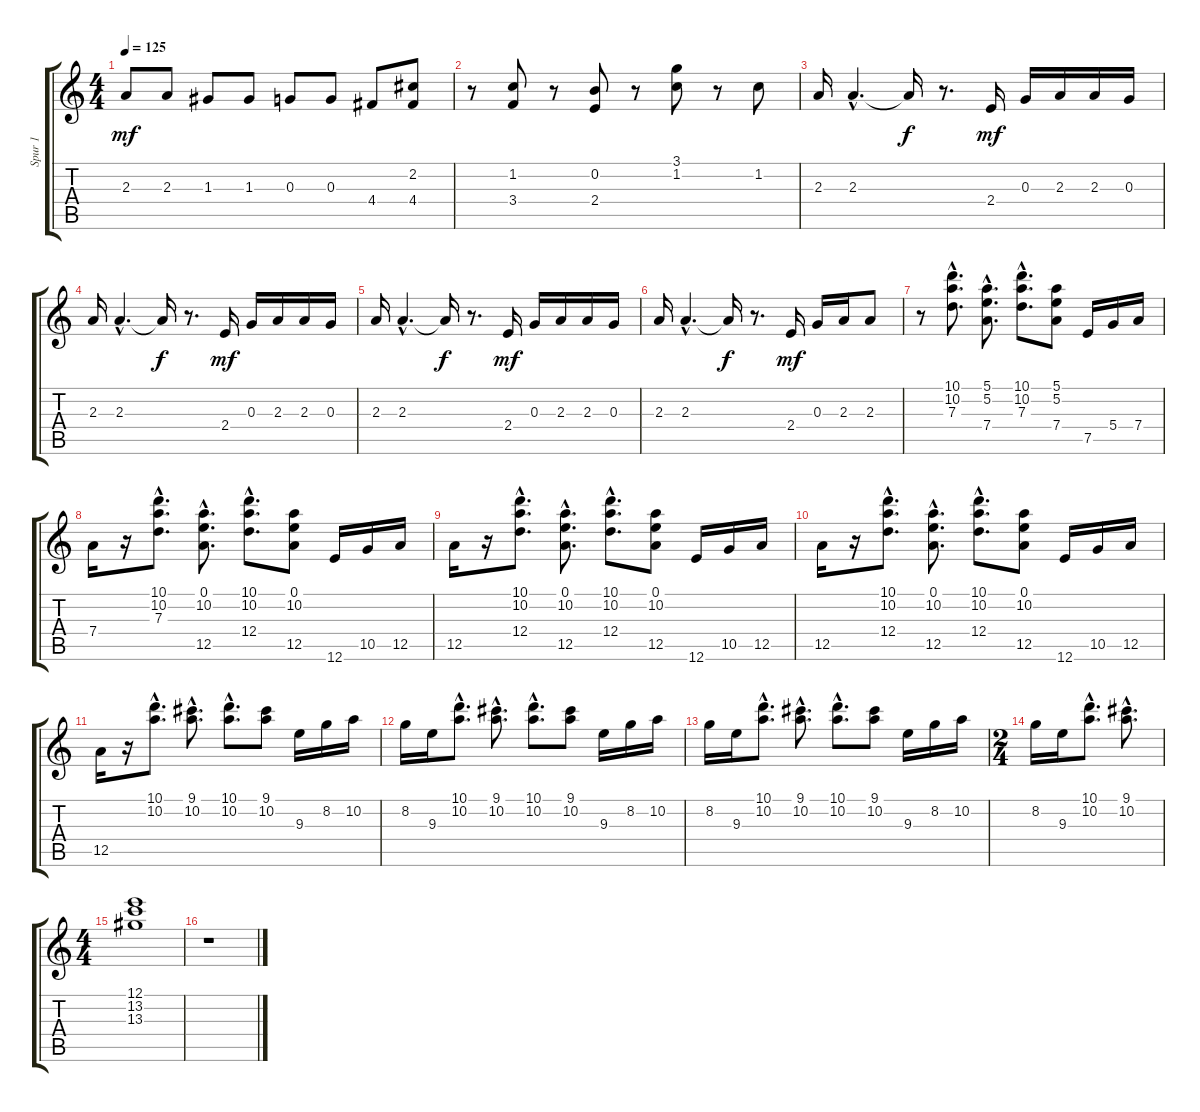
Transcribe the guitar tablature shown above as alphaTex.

\track ("Spur 1" "Spur 1") {instrument overdrivenguitar}
\staff {score tabs}
\tuning (E4 B3 G3 D3 A2 E2) {hide}
\ts (4 4)
\tempo 125
\clef g2
\ks c
2.3.8{dy mf} 2.3.8 1.3.8 1.3.8 0.3.8 0.3.8 4.4.8 (2.2 4.4).8 |
r.8 (1.2 3.4).8 r.8 (0.2 2.4).8 r.8 (3.1 1.2).8 r.8 1.2.8 |
2.3.16 2.3{hac}.4{d} 2.3{t}.16{dy f} r.8{d} 2.4.16{dy mf} 0.3.16 2.3.16 2.3.16 0.3.16 |
2.3.16 2.3{hac}.4{d} 2.3{t}.16{dy f} r.8{d} 2.4.16{dy mf} 0.3.16 2.3.16 2.3.16 0.3.16 |
2.3.16 2.3{hac}.4{d} 2.3{t}.16{dy f} r.8{d} 2.4.16{dy mf} 0.3.16 2.3.16 2.3.16 0.3.16 |
2.3.16 2.3{hac}.4{d} 2.3{t}.16{dy f} r.8{d} 2.4.16{dy mf} 0.3.16 2.3.16 2.3.8 |
r.8 (10.1{hac} 10.2{hac} 7.3{hac}).8{d} (5.1{hac} 5.2{hac} 7.4{hac}).8{d} (10.1{hac} 10.2{hac} 7.3{hac}).8{d} (5.1 5.2 7.4).8 7.5.16 5.4.16 7.4.16 |
7.4.16 r.16 (10.1{hac} 10.2{hac} 7.3{hac}).8{d} (0.1{hac} 10.2{hac} 12.5{hac}).8{d} (10.1{hac} 10.2{hac} 12.4{hac}).8{d} (0.1 10.2 12.5).8 12.6.16 10.5.16 12.5.16 |
12.5.16 r.16 (10.1{hac} 10.2{hac} 12.4{hac}).8{d} (0.1{hac} 10.2{hac} 12.5{hac}).8{d} (10.1{hac} 10.2{hac} 12.4{hac}).8{d} (0.1 10.2 12.5).8 12.6.16 10.5.16 12.5.16 |
12.5.16 r.16 (10.1{hac} 10.2{hac} 12.4{hac}).8{d} (0.1{hac} 10.2{hac} 12.5{hac}).8{d} (10.1{hac} 10.2{hac} 12.4{hac}).8{d} (0.1 10.2 12.5).8 12.6.16 10.5.16 12.5.16 |
12.5.16 r.16 (10.1{hac} 10.2{hac}).8{d} (9.1{hac} 10.2{hac}).8{d} (10.1{hac} 10.2{hac}).8{d} (9.1 10.2).8 9.3.16 8.2.16 10.2.16 |
8.2.16 9.3.16 (10.1{hac} 10.2{hac}).8{d} (9.1{hac} 10.2{hac}).8{d} (10.1{hac} 10.2{hac}).8{d} (9.1 10.2).8 9.3.16 8.2.16 10.2.16 |
8.2.16 9.3.16 (10.1{hac} 10.2{hac}).8{d} (9.1{hac} 10.2{hac}).8{d} (10.1{hac} 10.2{hac}).8{d} (9.1 10.2).8 9.3.16 8.2.16 10.2.16 |
\ts (2 4)
8.2.16 9.3.16 (10.1{hac} 10.2{hac}).8{d} (9.1{hac} 10.2{hac}).8{d} |
\ts (4 4)
(12.1 13.2 13.3).1 |
r.1
